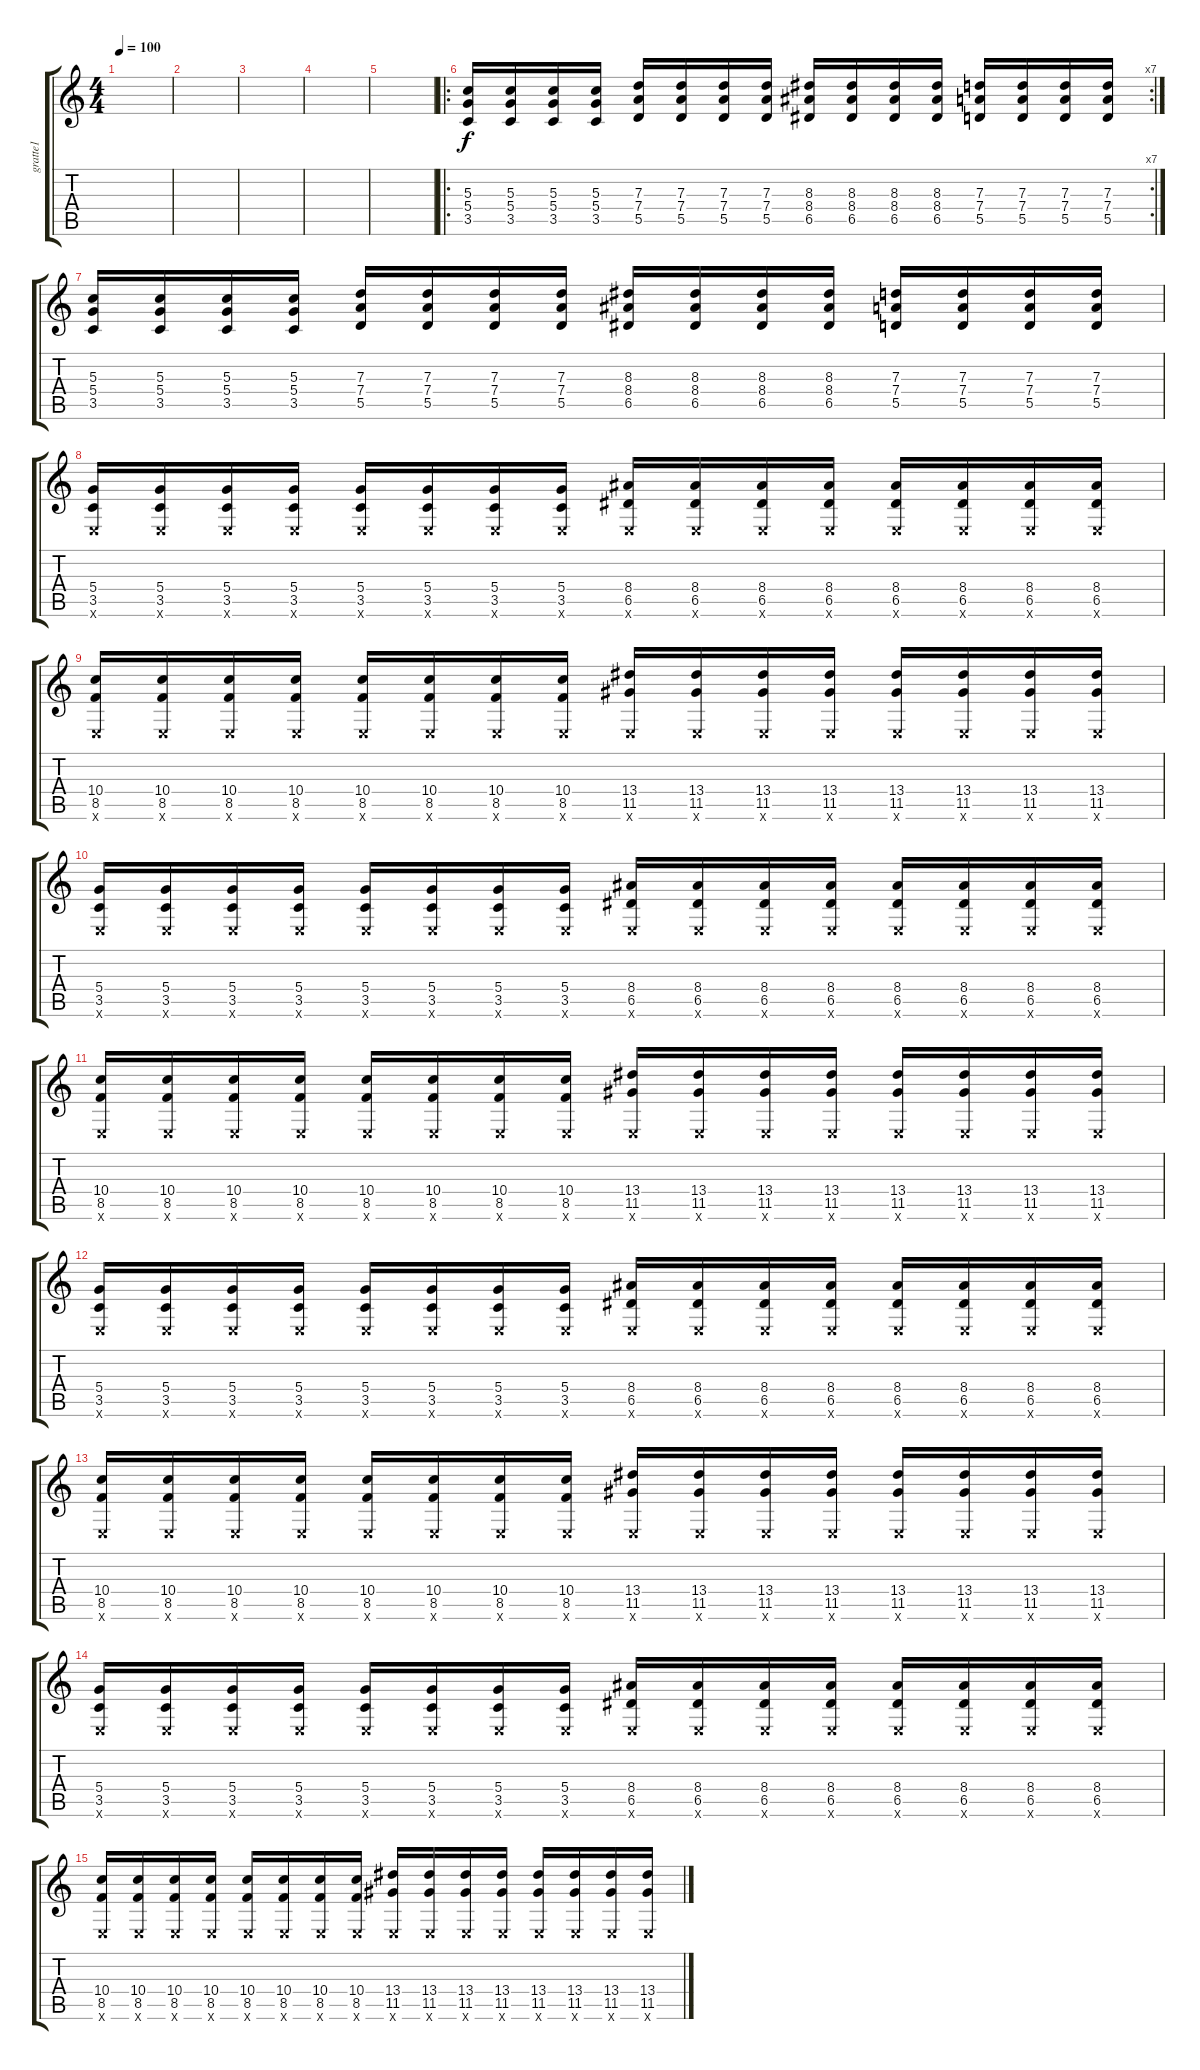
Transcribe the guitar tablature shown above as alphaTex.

\track ("gratte1" "gratte1") {instrument overdrivenguitar}
\staff {score tabs}
\tuning (E4 B3 G3 D3 A2 E2) {hide}
\ts (4 4)
\tempo 100
\clef g2
\ks c
|
|
|
|
|
\ro
\rc 7
(5.3 5.4 3.5).16 (5.3 5.4 3.5).16 (5.3 5.4 3.5).16 (5.3 5.4 3.5).16 (7.3 7.4 5.5).16 (7.3 7.4 5.5).16 (7.3 7.4 5.5).16 (7.3 7.4 5.5).16 (8.3 8.4 6.5).16 (8.3 8.4 6.5).16 (8.3 8.4 6.5).16 (8.3 8.4 6.5).16 (7.3 7.4 5.5).16 (7.3 7.4 5.5).16 (7.3 7.4 5.5).16 (7.3 7.4 5.5).16 |
(5.3 5.4 3.5).16 (5.3 5.4 3.5).16 (5.3 5.4 3.5).16 (5.3 5.4 3.5).16 (7.3 7.4 5.5).16 (7.3 7.4 5.5).16 (7.3 7.4 5.5).16 (7.3 7.4 5.5).16 (8.3 8.4 6.5).16 (8.3 8.4 6.5).16 (8.3 8.4 6.5).16 (8.3 8.4 6.5).16 (7.3 7.4 5.5).16 (7.3 7.4 5.5).16 (7.3 7.4 5.5).16 (7.3 7.4 5.5).16 |
(5.4 3.5 0.6{x}).16 (5.4 3.5 0.6{x}).16 (5.4 3.5 0.6{x}).16 (5.4 3.5 0.6{x}).16 (5.4 3.5 0.6{x}).16 (5.4 3.5 0.6{x}).16 (5.4 3.5 0.6{x}).16 (5.4 3.5 0.6{x}).16 (8.4 6.5 0.6{x}).16 (8.4 6.5 0.6{x}).16 (8.4 6.5 0.6{x}).16 (8.4 6.5 0.6{x}).16 (8.4 6.5 0.6{x}).16 (8.4 6.5 0.6{x}).16 (8.4 6.5 0.6{x}).16 (8.4 6.5 0.6{x}).16 |
(10.4 8.5 0.6{x}).16 (10.4 8.5 0.6{x}).16 (10.4 8.5 0.6{x}).16 (10.4 8.5 0.6{x}).16 (10.4 8.5 0.6{x}).16 (10.4 8.5 0.6{x}).16 (10.4 8.5 0.6{x}).16 (10.4 8.5 0.6{x}).16 (13.4 11.5 0.6{x}).16 (13.4 11.5 0.6{x}).16 (13.4 11.5 0.6{x}).16 (13.4 11.5 0.6{x}).16 (13.4 11.5 0.6{x}).16 (13.4 11.5 0.6{x}).16 (13.4 11.5 0.6{x}).16 (13.4 11.5 0.6{x}).16 |
(5.4 3.5 0.6{x}).16 (5.4 3.5 0.6{x}).16 (5.4 3.5 0.6{x}).16 (5.4 3.5 0.6{x}).16 (5.4 3.5 0.6{x}).16 (5.4 3.5 0.6{x}).16 (5.4 3.5 0.6{x}).16 (5.4 3.5 0.6{x}).16 (8.4 6.5 0.6{x}).16 (8.4 6.5 0.6{x}).16 (8.4 6.5 0.6{x}).16 (8.4 6.5 0.6{x}).16 (8.4 6.5 0.6{x}).16 (8.4 6.5 0.6{x}).16 (8.4 6.5 0.6{x}).16 (8.4 6.5 0.6{x}).16 |
(10.4 8.5 0.6{x}).16 (10.4 8.5 0.6{x}).16 (10.4 8.5 0.6{x}).16 (10.4 8.5 0.6{x}).16 (10.4 8.5 0.6{x}).16 (10.4 8.5 0.6{x}).16 (10.4 8.5 0.6{x}).16 (10.4 8.5 0.6{x}).16 (13.4 11.5 0.6{x}).16 (13.4 11.5 0.6{x}).16 (13.4 11.5 0.6{x}).16 (13.4 11.5 0.6{x}).16 (13.4 11.5 0.6{x}).16 (13.4 11.5 0.6{x}).16 (13.4 11.5 0.6{x}).16 (13.4 11.5 0.6{x}).16 |
(5.4 3.5 0.6{x}).16 (5.4 3.5 0.6{x}).16 (5.4 3.5 0.6{x}).16 (5.4 3.5 0.6{x}).16 (5.4 3.5 0.6{x}).16 (5.4 3.5 0.6{x}).16 (5.4 3.5 0.6{x}).16 (5.4 3.5 0.6{x}).16 (8.4 6.5 0.6{x}).16 (8.4 6.5 0.6{x}).16 (8.4 6.5 0.6{x}).16 (8.4 6.5 0.6{x}).16 (8.4 6.5 0.6{x}).16 (8.4 6.5 0.6{x}).16 (8.4 6.5 0.6{x}).16 (8.4 6.5 0.6{x}).16 |
(10.4 8.5 0.6{x}).16 (10.4 8.5 0.6{x}).16 (10.4 8.5 0.6{x}).16 (10.4 8.5 0.6{x}).16 (10.4 8.5 0.6{x}).16 (10.4 8.5 0.6{x}).16 (10.4 8.5 0.6{x}).16 (10.4 8.5 0.6{x}).16 (13.4 11.5 0.6{x}).16 (13.4 11.5 0.6{x}).16 (13.4 11.5 0.6{x}).16 (13.4 11.5 0.6{x}).16 (13.4 11.5 0.6{x}).16 (13.4 11.5 0.6{x}).16 (13.4 11.5 0.6{x}).16 (13.4 11.5 0.6{x}).16 |
(5.4 3.5 0.6{x}).16 (5.4 3.5 0.6{x}).16 (5.4 3.5 0.6{x}).16 (5.4 3.5 0.6{x}).16 (5.4 3.5 0.6{x}).16 (5.4 3.5 0.6{x}).16 (5.4 3.5 0.6{x}).16 (5.4 3.5 0.6{x}).16 (8.4 6.5 0.6{x}).16 (8.4 6.5 0.6{x}).16 (8.4 6.5 0.6{x}).16 (8.4 6.5 0.6{x}).16 (8.4 6.5 0.6{x}).16 (8.4 6.5 0.6{x}).16 (8.4 6.5 0.6{x}).16 (8.4 6.5 0.6{x}).16 |
(10.4 8.5 0.6{x}).16 (10.4 8.5 0.6{x}).16 (10.4 8.5 0.6{x}).16 (10.4 8.5 0.6{x}).16 (10.4 8.5 0.6{x}).16 (10.4 8.5 0.6{x}).16 (10.4 8.5 0.6{x}).16 (10.4 8.5 0.6{x}).16 (13.4 11.5 0.6{x}).16 (13.4 11.5 0.6{x}).16 (13.4 11.5 0.6{x}).16 (13.4 11.5 0.6{x}).16 (13.4 11.5 0.6{x}).16 (13.4 11.5 0.6{x}).16 (13.4 11.5 0.6{x}).16 (13.4 11.5 0.6{x}).16
